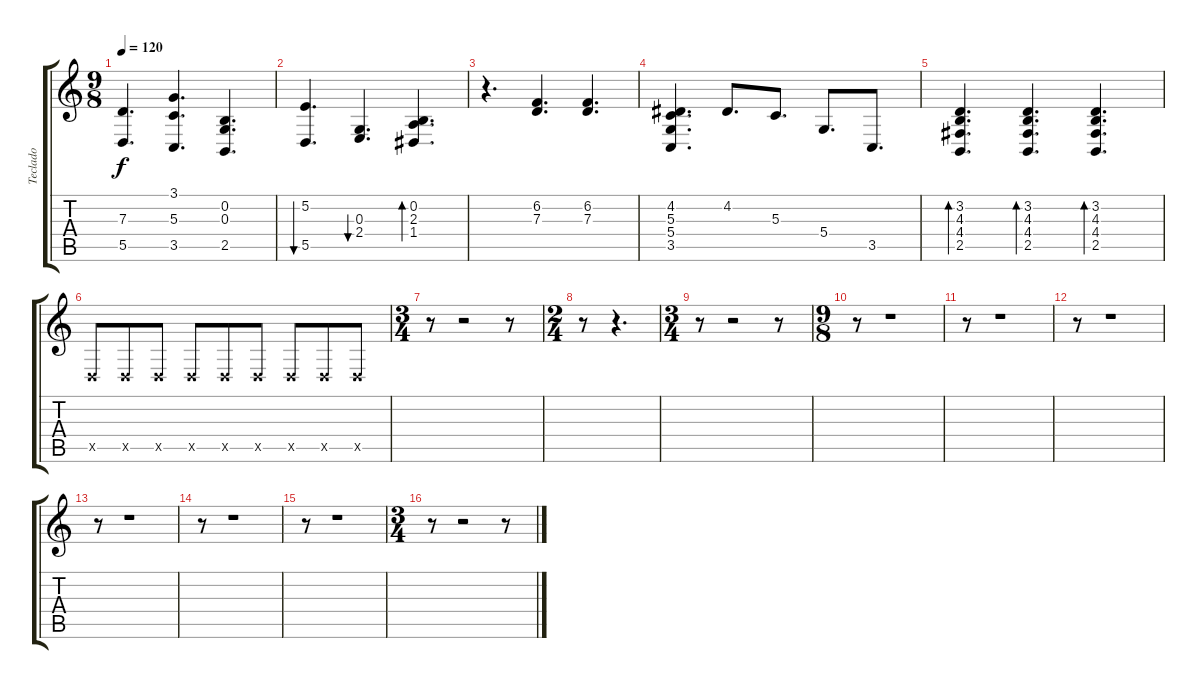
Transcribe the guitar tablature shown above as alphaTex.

\track ("Teclado" "Teclado") {instrument drawbarorgan}
\staff {score tabs}
\tuning (E4 B3 G3 D3 A2 E2) {hide}
\ts (9 8)
\tempo 120
\clef g2
\ks c
(7.3 5.5).4{d dy f} (3.1 5.3 3.5).4{d} (0.2 0.3 2.5).4{d} |
(5.2 5.5).4{d bu 60} (0.3 2.4).4{d bu 60} (0.2 2.3 1.4).4{d bd 60} |
r.4{d} (6.2 7.3).4{d} (6.2 7.3).4{d} |
(4.2 5.3 5.4 3.5).4{d} 4.2.8{d} 5.3.8{d} 5.4.8{d} 3.5.8{d} |
(3.2 4.3 4.4 2.5).4{d bd 60} (3.2 4.3 4.4 2.5).4{d bd 60} (3.2 4.3 4.4 2.5).4{d bd 60} |
5.5{x}.8 5.5{x}.8 5.5{x}.8 5.5{x}.8 5.5{x}.8 5.5{x}.8 5.5{x}.8 5.5{x}.8 5.5{x}.8 |
\ts (3 4)
r.8 r.2 r.8 |
\ts (2 4)
r.8 r.4{d} |
\ts (3 4)
r.8 r.2 r.8 |
\ts (9 8)
r.8 r.1 |
r.8 r.1 |
r.8 r.1 |
r.8 r.1 |
r.8 r.1 |
r.8 r.1 |
\ts (3 4)
r.8 r.2 r.8
